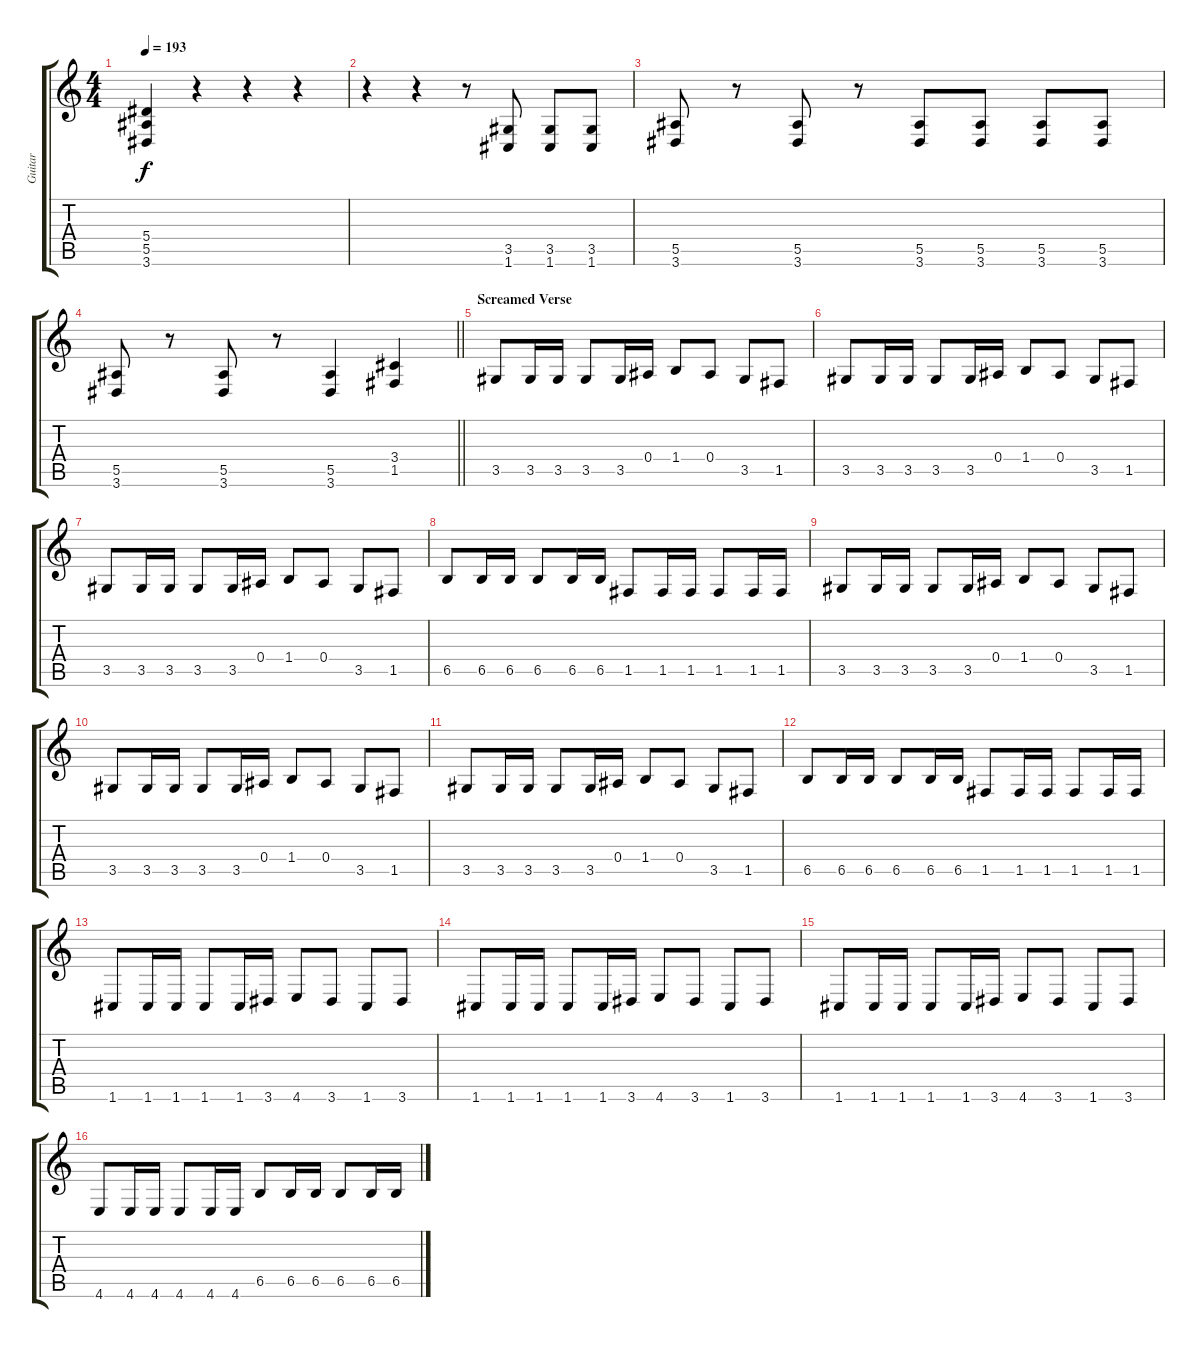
\track ("Guitar" "Guitar") {instrument distortionguitar}
\staff {score tabs}
\tuning (C4 G3 Eb3 Bb2 F2 C2) {hide}
\ts (4 4)
\tempo 193
\clef g2
\ks c
(5.4 5.5 3.6).4{dy f} r.4 r.4 r.4 |
r.4 r.4 r.8 (3.5 1.6).8 (3.5 1.6).8 (3.5 1.6).8 |
(5.5 3.6).8 r.8 (5.5 3.6).8 r.8 (5.5 3.6).8 (5.5 3.6).8 (5.5 3.6).8 (5.5 3.6).8 |
\barLineRight lightlight
(5.5 3.6).8 r.8 (5.5 3.6).8 r.8 (5.5 3.6).4 (3.4 1.5).4 |
\section ("" "Screamed Verse")
3.5.8 3.5.16 3.5.16 3.5.8 3.5.16 0.4.16 1.4.8 0.4.8 3.5.8 1.5.8 |
3.5.8 3.5.16 3.5.16 3.5.8 3.5.16 0.4.16 1.4.8 0.4.8 3.5.8 1.5.8 |
3.5.8 3.5.16 3.5.16 3.5.8 3.5.16 0.4.16 1.4.8 0.4.8 3.5.8 1.5.8 |
6.5.8 6.5.16 6.5.16 6.5.8 6.5.16 6.5.16 1.5.8 1.5.16 1.5.16 1.5.8 1.5.16 1.5.16 |
3.5.8 3.5.16 3.5.16 3.5.8 3.5.16 0.4.16 1.4.8 0.4.8 3.5.8 1.5.8 |
3.5.8 3.5.16 3.5.16 3.5.8 3.5.16 0.4.16 1.4.8 0.4.8 3.5.8 1.5.8 |
3.5.8 3.5.16 3.5.16 3.5.8 3.5.16 0.4.16 1.4.8 0.4.8 3.5.8 1.5.8 |
6.5.8 6.5.16 6.5.16 6.5.8 6.5.16 6.5.16 1.5.8 1.5.16 1.5.16 1.5.8 1.5.16 1.5.16 |
1.6.8 1.6.16 1.6.16 1.6.8 1.6.16 3.6.16 4.6.8 3.6.8 1.6.8 3.6.8 |
1.6.8 1.6.16 1.6.16 1.6.8 1.6.16 3.6.16 4.6.8 3.6.8 1.6.8 3.6.8 |
1.6.8 1.6.16 1.6.16 1.6.8 1.6.16 3.6.16 4.6.8 3.6.8 1.6.8 3.6.8 |
4.6.8 4.6.16 4.6.16 4.6.8 4.6.16 4.6.16 6.5.8 6.5.16 6.5.16 6.5.8 6.5.16 6.5.16
